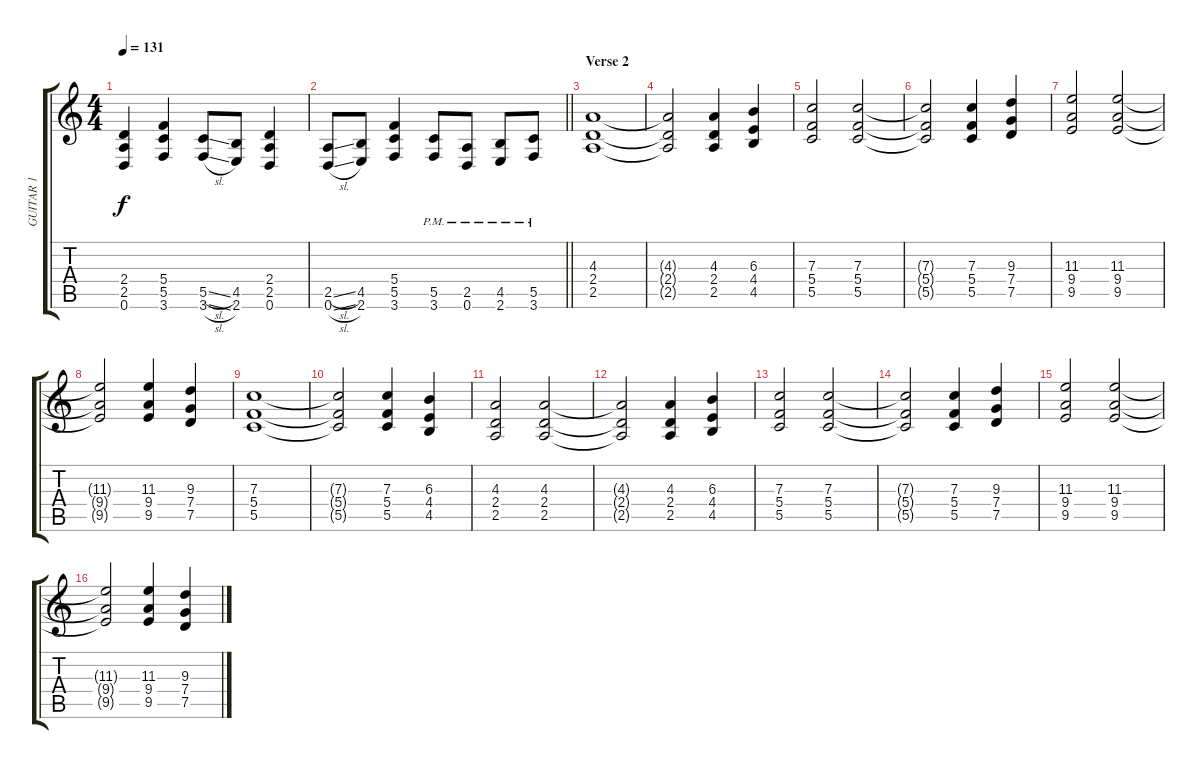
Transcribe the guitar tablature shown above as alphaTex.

\track ("GUITAR 1" "GUITAR 1") {instrument overdrivenguitar}
\staff {score tabs}
\tuning (D4 A3 F3 C3 G2 D2) {hide}
\ts (4 4)
\tempo 131
\clef g2
\ks c
(2.4 2.5 0.6).4{dy f} (5.4 5.5 3.6).4 (5.5{sl} 3.6{sl}).8 (4.5 2.6).8 (2.4 2.5 0.6).4 |
\barLineRight lightlight
(2.5{sl} 0.6{sl}).8 (4.5 2.6).8 (5.4 5.5 3.6).4 (5.5{pm} 3.6{pm}).8 (2.5{pm} 0.6{pm}).8 (4.5{pm} 2.6{pm}).8 (5.5{pm} 3.6{pm}).8 |
\section ("" "Verse 2")
(4.3 2.4 2.5).1 |
(4.3{t} 2.4{t} 2.5{t}).2 (4.3 2.4 2.5).4 (6.3 4.4 4.5).4 |
(7.3 5.4 5.5).2 (7.3 5.4 5.5).2 |
(7.3{t} 5.4{t} 5.5{t}).2 (7.3 5.4 5.5).4 (9.3 7.4 7.5).4 |
(11.3 9.4 9.5).2 (11.3 9.4 9.5).2 |
(11.3{t} 9.4{t} 9.5{t}).2 (11.3 9.4 9.5).4 (9.3 7.4 7.5).4 |
(7.3 5.4 5.5).1 |
(7.3{t} 5.4{t} 5.5{t}).2 (7.3 5.4 5.5).4 (6.3 4.4 4.5).4 |
(4.3 2.4 2.5).2 (4.3 2.4 2.5).2 |
(4.3{t} 2.4{t} 2.5{t}).2 (4.3 2.4 2.5).4 (6.3 4.4 4.5).4 |
(7.3 5.4 5.5).2 (7.3 5.4 5.5).2 |
(7.3{t} 5.4{t} 5.5{t}).2 (7.3 5.4 5.5).4 (9.3 7.4 7.5).4 |
(11.3 9.4 9.5).2 (11.3 9.4 9.5).2 |
(11.3{t} 9.4{t} 9.5{t}).2 (11.3 9.4 9.5).4 (9.3 7.4 7.5).4
